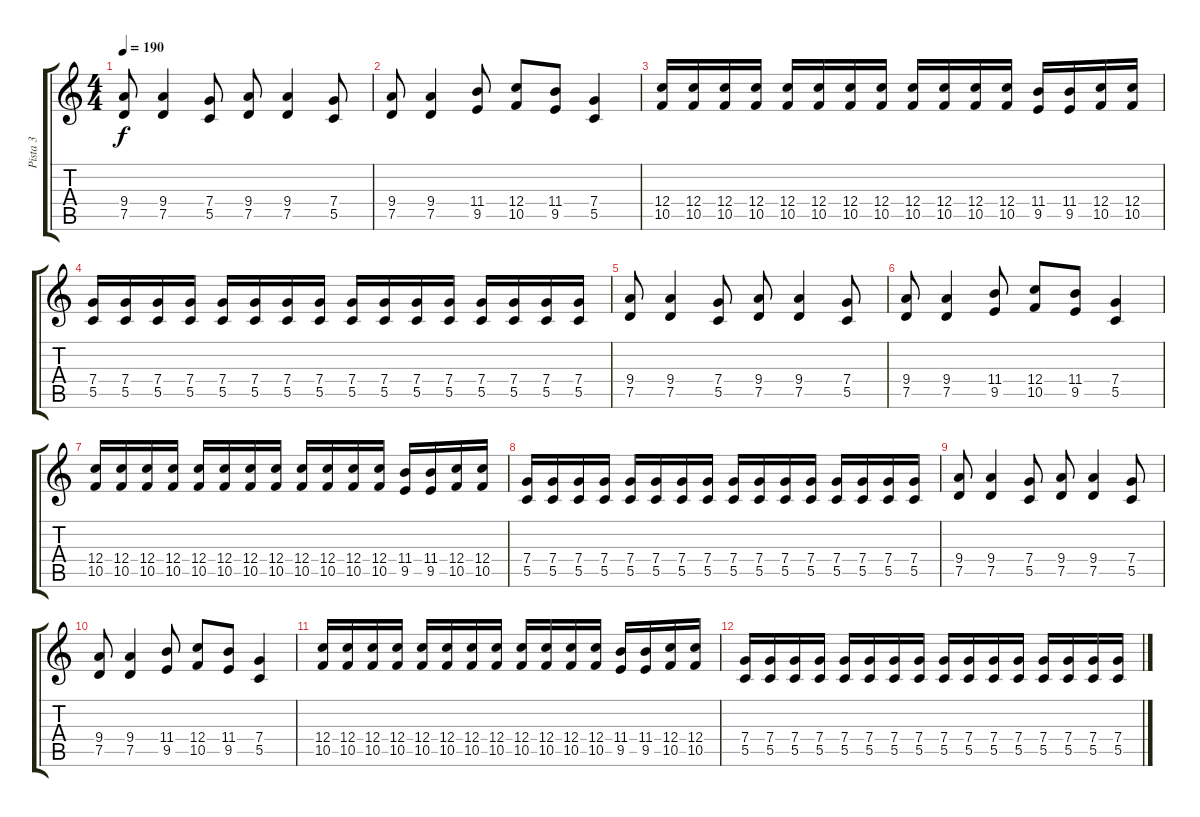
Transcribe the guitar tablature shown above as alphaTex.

\track ("Pista 3" "Pista 3") {instrument overdrivenguitar}
\staff {score tabs}
\tuning (D4 A3 F3 C3 G2 D2) {hide}
\ts (4 4)
\tempo 190
\clef g2
\ks c
(9.4 7.5).8{dy f} (9.4 7.5).4 (7.4 5.5).8 (9.4 7.5).8 (9.4 7.5).4 (7.4 5.5).8 |
(9.4 7.5).8 (9.4 7.5).4 (11.4 9.5).8 (12.4 10.5).8 (11.4 9.5).8 (7.4 5.5).4 |
(12.4 10.5).16 (12.4 10.5).16 (12.4 10.5).16 (12.4 10.5).16 (12.4 10.5).16 (12.4 10.5).16 (12.4 10.5).16 (12.4 10.5).16 (12.4 10.5).16 (12.4 10.5).16 (12.4 10.5).16 (12.4 10.5).16 (11.4 9.5).16 (11.4 9.5).16 (12.4 10.5).16 (12.4 10.5).16 |
(7.4 5.5).16 (7.4 5.5).16 (7.4 5.5).16 (7.4 5.5).16 (7.4 5.5).16 (7.4 5.5).16 (7.4 5.5).16 (7.4 5.5).16 (7.4 5.5).16 (7.4 5.5).16 (7.4 5.5).16 (7.4 5.5).16 (7.4 5.5).16 (7.4 5.5).16 (7.4 5.5).16 (7.4 5.5).16 |
(9.4 7.5).8 (9.4 7.5).4 (7.4 5.5).8 (9.4 7.5).8 (9.4 7.5).4 (7.4 5.5).8 |
(9.4 7.5).8 (9.4 7.5).4 (11.4 9.5).8 (12.4 10.5).8 (11.4 9.5).8 (7.4 5.5).4 |
(12.4 10.5).16 (12.4 10.5).16 (12.4 10.5).16 (12.4 10.5).16 (12.4 10.5).16 (12.4 10.5).16 (12.4 10.5).16 (12.4 10.5).16 (12.4 10.5).16 (12.4 10.5).16 (12.4 10.5).16 (12.4 10.5).16 (11.4 9.5).16 (11.4 9.5).16 (12.4 10.5).16 (12.4 10.5).16 |
(7.4 5.5).16 (7.4 5.5).16 (7.4 5.5).16 (7.4 5.5).16 (7.4 5.5).16 (7.4 5.5).16 (7.4 5.5).16 (7.4 5.5).16 (7.4 5.5).16 (7.4 5.5).16 (7.4 5.5).16 (7.4 5.5).16 (7.4 5.5).16 (7.4 5.5).16 (7.4 5.5).16 (7.4 5.5).16 |
(9.4 7.5).8 (9.4 7.5).4 (7.4 5.5).8 (9.4 7.5).8 (9.4 7.5).4 (7.4 5.5).8 |
(9.4 7.5).8 (9.4 7.5).4 (11.4 9.5).8 (12.4 10.5).8 (11.4 9.5).8 (7.4 5.5).4 |
(12.4 10.5).16 (12.4 10.5).16 (12.4 10.5).16 (12.4 10.5).16 (12.4 10.5).16 (12.4 10.5).16 (12.4 10.5).16 (12.4 10.5).16 (12.4 10.5).16 (12.4 10.5).16 (12.4 10.5).16 (12.4 10.5).16 (11.4 9.5).16 (11.4 9.5).16 (12.4 10.5).16 (12.4 10.5).16 |
(7.4 5.5).16 (7.4 5.5).16 (7.4 5.5).16 (7.4 5.5).16 (7.4 5.5).16 (7.4 5.5).16 (7.4 5.5).16 (7.4 5.5).16 (7.4 5.5).16 (7.4 5.5).16 (7.4 5.5).16 (7.4 5.5).16 (7.4 5.5).16 (7.4 5.5).16 (7.4 5.5).16 (7.4 5.5).16
